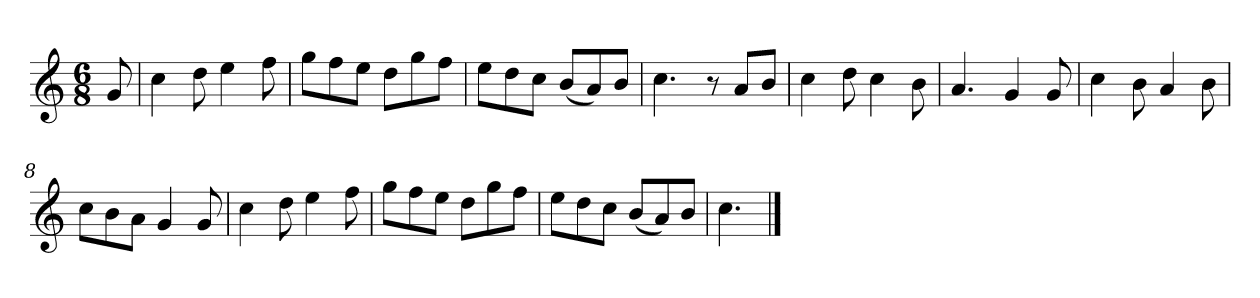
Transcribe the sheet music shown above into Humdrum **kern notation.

**kern
*part1
*staff1
*k[]
*M6/8
*MM120
=
8g
=1
4cc
8dd
4ee
8ff
=2
8ggL
8ff
8eeJ
8ddL
8gg
8ffJ
=3
8eeL
8dd
8ccJ
(8bL
8a)
8bJ
=4
4.cc
8r
8aL
8bJ
=5
4cc
8dd
4cc
8b
=6
4.a
4g
8g
=7
4cc
8b
4a
8b
=8
8ccL
8b
8aJ
4g
8g
=9
4cc
8dd
4ee
8ff
=10
8ggL
8ff
8eeJ
8ddL
8gg
8ffJ
=11
8eeL
8dd
8ccJ
(8bL
8a)
8bJ
=12
4.cc
==
*-
